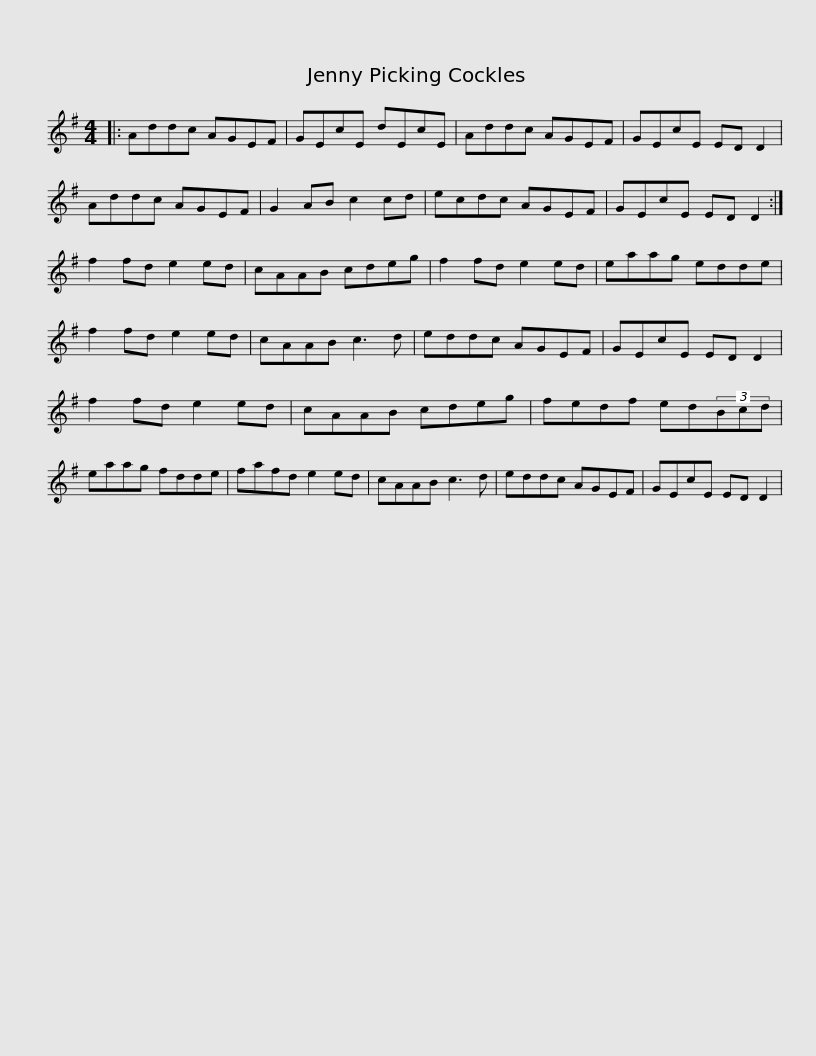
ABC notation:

X:1
L:1/8
M:4/4
I:linebreak $
K:G
V:1 treble
V:1
|: Addc AGEF | GEcE dEcE | Addc AGEF | GEcE ED D2 | Addc AGEF |$ %5
 G2 AB c2 cd | ecdc AGEF | GEcE ED D2 :| f2 fd e2 ed | cAAB cdeg | %10
 f2 fd e2 ed |$ eaag edde | f2 fd e2 ed | cAAB c3 d | eddc AGEF | %15
 GEcE ED D2 | f2 fd e2 ed |$ cAAB cdeg | fedf ed(3Bcd | eaag fdde | %20
 fafd e2 ed | cAAB c3 d |$ eddc AGEF | GEcE ED D2 | %24
